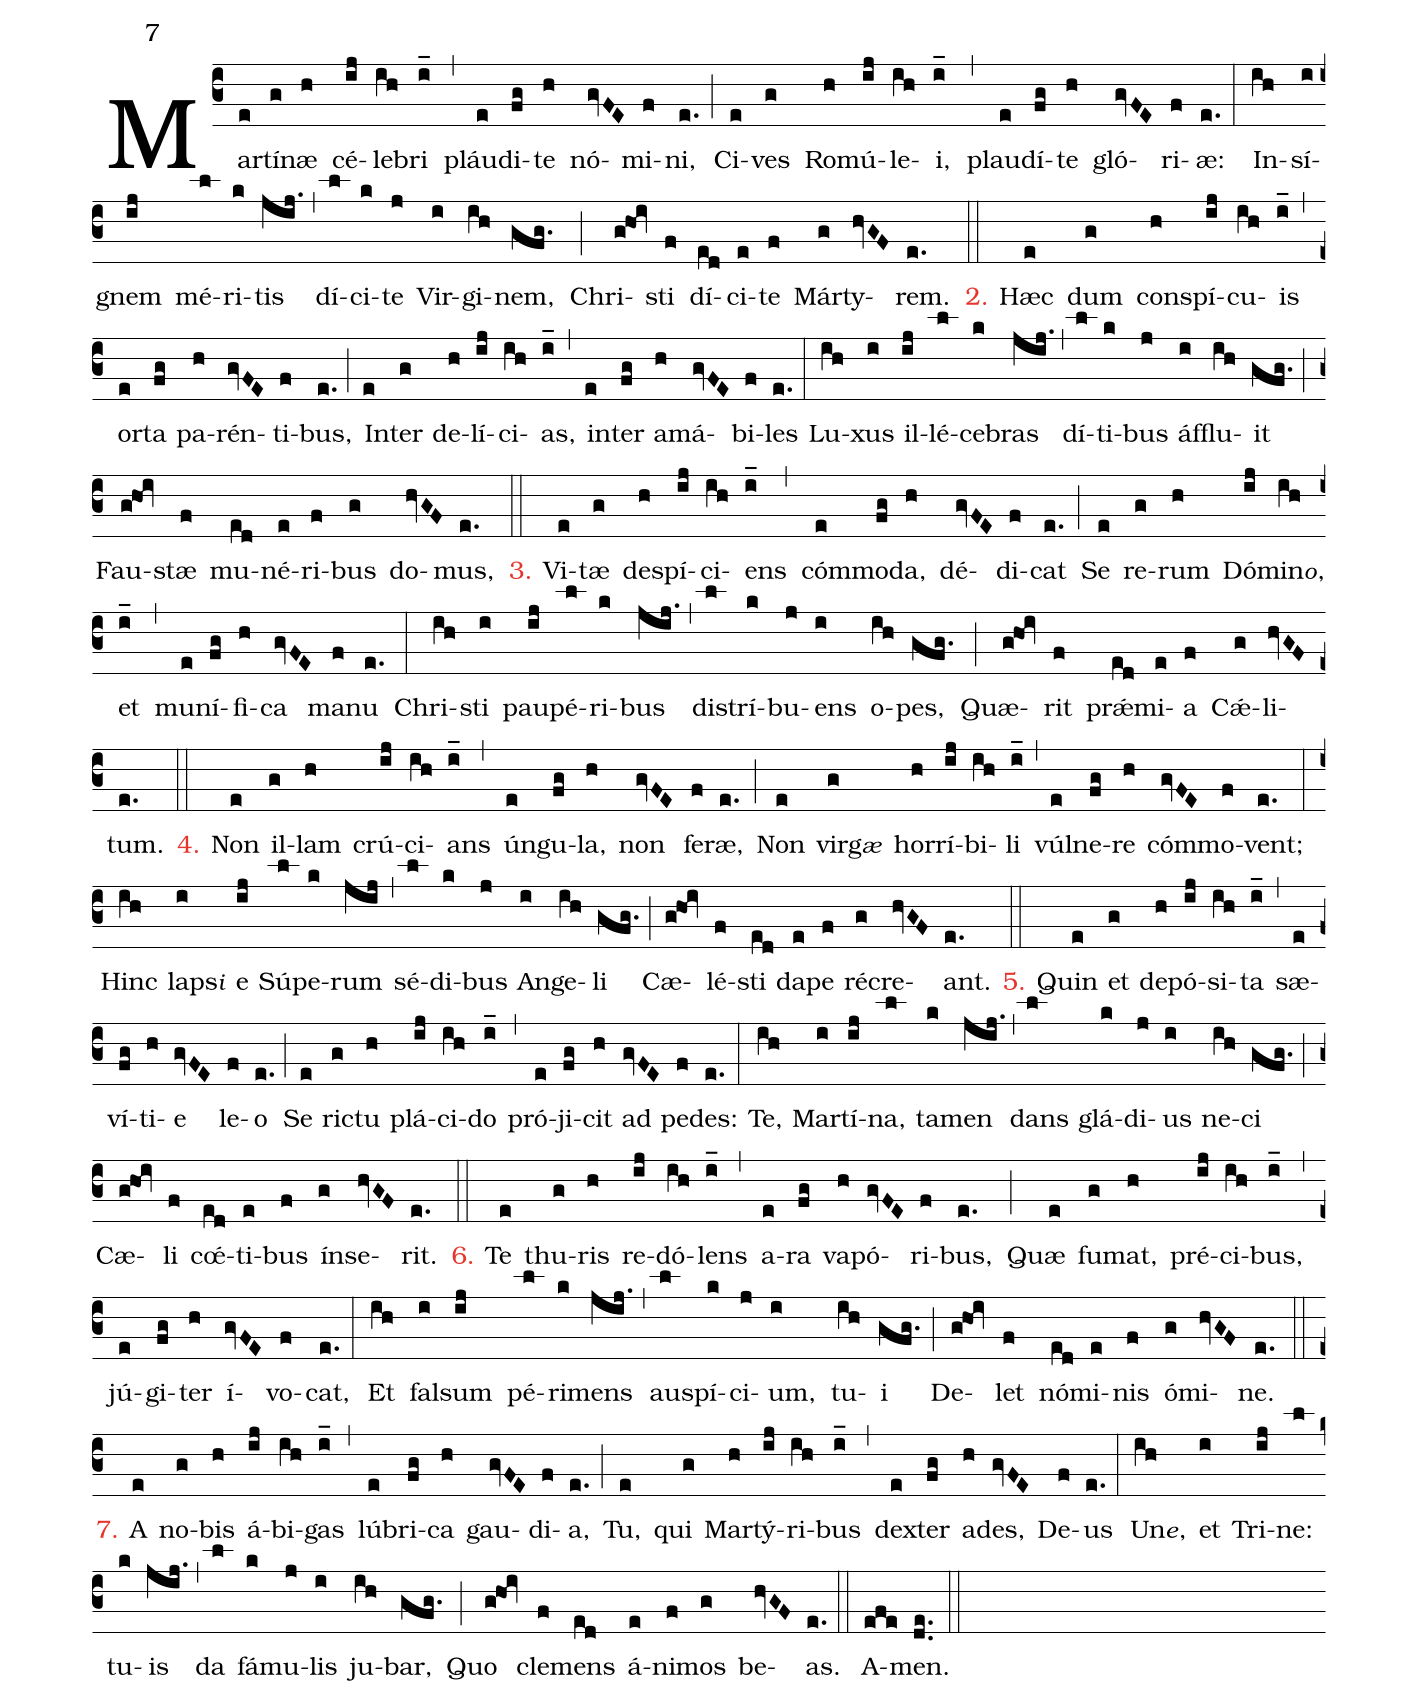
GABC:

mode:7;
%%
(c3) Mar(e)tí(g)næ(h) cé(ij)le(ih)bri(i_) (,) pláu(e)di(fg)te(h) nó(gvFE)mi(f)ni,(e.) (;) Ci(e)ves(g) Ro(h)mú(ij)le(ih)i,(i_) (,) plau(e)dí(fg)te(h) gló(gvFE)ri(f)æ:(e.) (:) In(ih)sí(i)gnem(ij) mé(l)ri(k)tis(jij.) (,) dí(l)ci(k)te(j) Vir(i)gi(ih)nem,(gfg.) (;) Chri(g@hoi)sti(f) dí(ed)ci(e)te(f) Már(g)ty(hvGF)rem.(e.) (::)  <c>2.</c> Hæc(e) dum(g) con(h)spí(ij)cu(ih)is(i_) (,) or(e)ta(fg) pa(h)rén(gvFE)ti(f)bus,(e.) (;) In(e)ter(g) de(h)lí(ij)ci(ih)as,(i_) (,) in(e)ter(fg) a(h)má(gvFE)bi(f)les(e.) (:) Lu(ih)xus(i) il(ij)lé(l)ce(k)bras(jij.) (,) dí(l)ti(k)bus(j) áf(i)flu(ih)it(gfg.) (;) Fau(g@hoi)stæ(f) mu(ed)né(e)ri(f)bus(g) do(hvGF)mus,(e.) (::)  <c>3.</c> Vi(e)tæ(g) de(h)spí(ij)ci(ih)ens(i_) (,) cóm(e)mo(fg)da,(h) dé(gvFE)di(f)cat(e.) (;) Se(e) re(g)rum(h) Dó(ij)min<e>o</e>,(ih) et(i_) (,) mu(e)ní(fg)fi(h)ca(gvFE) ma(f)nu(e.) (:) Chri(ih)sti(i) pau(ij)pé(l)ri(k)bus(jij.) (,) di(l)strí(k)bu(j)ens(i) o(ih)pes,(gfg.) (;) Quæ(g@hoi)rit(f) prǽ(ed)mi(e)a(f) Cǽ(g)li(hvGF)tum.(e.) (::)  <c>4.</c> Non(e) il(g)lam(h) crú(ij)ci(ih)ans(i_) (,) ún(e)gu(fg)la,(h) non(gvFE) fe(f)ræ,(e.) (;) Non(e) virg<e>æ</e>(g) hor(h)rí(ij)bi(ih)li(i_) (,) vúl(e)ne(fg)re(h) cóm(gvFE)mo(f)vent;(e.) (:) Hinc(ih) laps<e>i</e>(i) e(ij) Sú(l)pe(k)rum(jij) (,) sé(l)di(k)bus(j) An(i)ge(ih)li(gfg.) (;) Cæ(g@hoi)lé(f)sti(ed) da(e)pe(f) ré(g)cre(hvGF)ant.(e.) (::)  <c>5.</c> Quin(e) et(g) de(h)pó(ij)si(ih)ta(i_) (,) sæ(e)ví(fg)ti(h)e(gvFE) le(f)o(e.) (;) Se(e) ri(g)ctu(h) plá(ij)ci(ih)do(i_) (,) pró(e)ji(fg)cit(h) ad(gvFE) pe(f)des:(e.) (:) Te,(ih) Mar(i)tí(ij)na,(l) ta(k)men(jij.) (,) dans(l) glá(k)di(j)us(i) ne(ih)ci(gfg.) (;) Cæ(g@hoi)li(f) cœ́(ed)ti(e)bus(f) ín(g)se(hvGF)rit.(e.) (::)  <c>6.</c> Te(e) thu(g)ris(h) re(ij)dó(ih)lens(i_) (,) a(e)ra(fg) va(h)pó(gvFE)ri(f)bus,(e.) (;) Quæ(e) fu(g)mat,(h) pré(ij)ci(ih)bus,(i_) (,) jú(e)gi(fg)ter(h) í(gvFE)vo(f)cat,(e.) (:) Et(ih) fal(i)sum(ij) pé(l)ri(k)mens(jij.) (,) au(l)spí(k)ci(j)um,(i) tu(ih)i(gfg.) (;) De(g@hoi)let(f) nó(ed)mi(e)nis(f) ó(g)mi(hvGF)ne.(e.) (::)  <c>7.</c> A(e) no(g)bis(h) á(ij)bi(ih)gas(i_) (,) lú(e)bri(fg)ca(h) gau(gvFE)di(f)a,(e.) (;) Tu,(e) qui(g) Mar(h)tý(ij)ri(ih)bus(i_) (,) dex(e)ter(fg) a(h)des,(gvFE) De(f)us(e.) (:) Un<e>e</e>,(ih) et(i) Tri(ij)ne:(l) tu(k)is(jij.) (,) da(l) fá(k)mu(j)lis(i) ju(ih)bar,(gfg.) (;) Quo(g@hoi) cle(f)mens(ed) á(e)ni(f)mos(g) be(hvGF)as.(e.) (::)  A(efe)men.(de..) (::)
